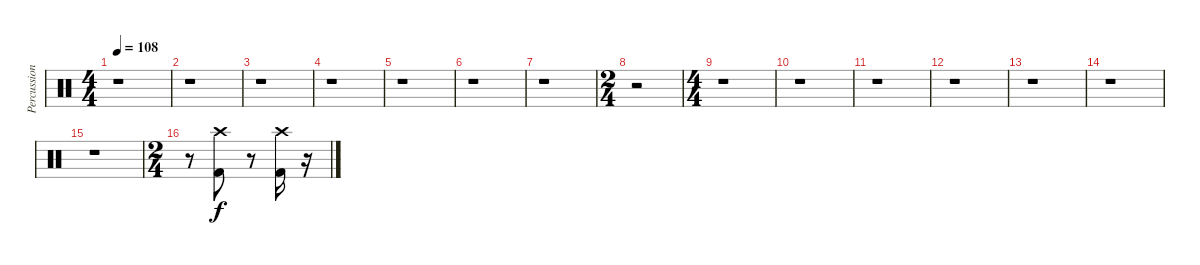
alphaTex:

\track ("Percussions" "Percussion") {instrument percussion}
\staff {score}
\articulation defaults
\ts (4 4)
\tempo 108
\clef neutral
\ks c
r.1{dy f} |
r.1 |
r.1 |
r.1 |
r.1 |
r.1 |
r.1 |
\ts (2 4)
r.2 |
\ts (4 4)
r.1 |
r.1 |
r.1 |
r.1 |
r.1 |
r.1 |
r.1 |
\ts (2 4)
r.8 ("Crash high (hit)" "Kick (hit) 2").8 r.8 ("Crash high (hit)" "Kick (hit) 2").16 r.16
